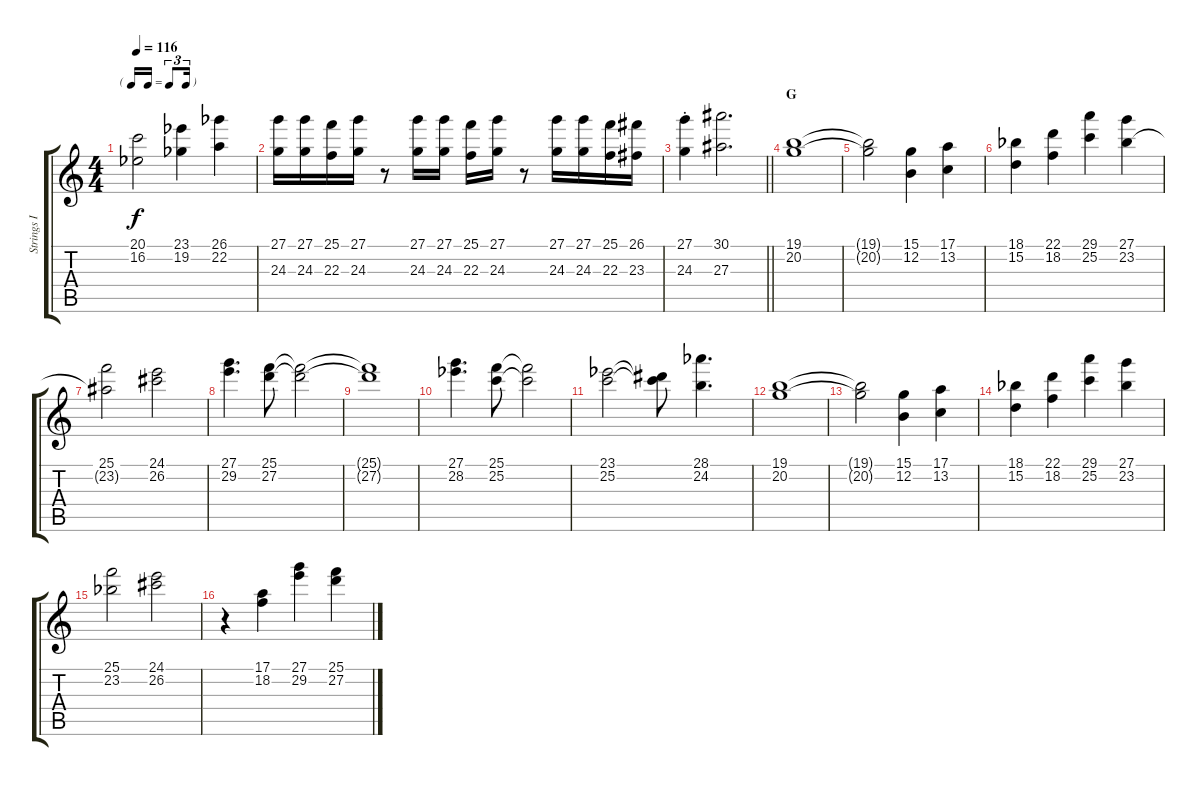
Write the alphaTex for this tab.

\track ("Strings I" "Strings I") {instrument stringensemble1}
\staff {score tabs}
\tuning (E4 B3 G3 D3 A2 E2) {hide}
\ts (4 4)
\tf triplet16th
\tempo 116
\clef g2
\ks c
(20.1 16.2{acc b}).2{dy f} (23.1{acc b} 19.2{acc b}).4 (26.1{acc b} 22.2).4 |
(27.1 24.3).16 (27.1 24.3).16 (25.1 22.3).16 (27.1 24.3).16 r.8 (27.1 24.3).16 (27.1 24.3).16 (25.1 22.3).16 (27.1 24.3).16 r.8 (27.1 24.3).16 (27.1 24.3).16 (25.1 22.3).16 (26.1 23.3).16 |
\barLineRight lightlight
(27.1{st} 24.3{st}).4 (30.1 27.3).2{d} |
\section ("" "G")
(19.1 20.2).1 |
(19.1{t} 20.2{t}).2 (15.1 12.2).4 (17.1 13.2).4 |
(18.1{acc b} 15.2).4 (22.1 18.2).4 (29.1 25.2).4 (27.1 23.2{acc b}).4 |
(25.1 23.2{t}).2 (24.1 26.2).2 |
(27.1 29.2).4{d} (25.1 27.2).8 (25.1{t} 27.2{t}).2 |
(25.1{t} 27.2{t}).1 |
(27.1 28.2{acc b}).4{d} (25.1 25.2).8 (25.1{t} 25.2{t}).2 |
(23.1{acc b} 25.2).2 (23.1{t} 25.2{t}).8 (28.1{acc b} 24.2).4{d} |
(19.1 20.2).1 |
(19.1{t} 20.2{t}).2 (15.1 12.2).4 (17.1 13.2).4 |
(18.1{acc b} 15.2).4 (22.1 18.2).4 (29.1 25.2).4 (27.1 23.2{acc b}).4 |
(25.1 23.2{acc b}).2 (24.1 26.2).2 |
r.4 (17.1 18.2).4 (27.1 29.2).4 (25.1 27.2).4
